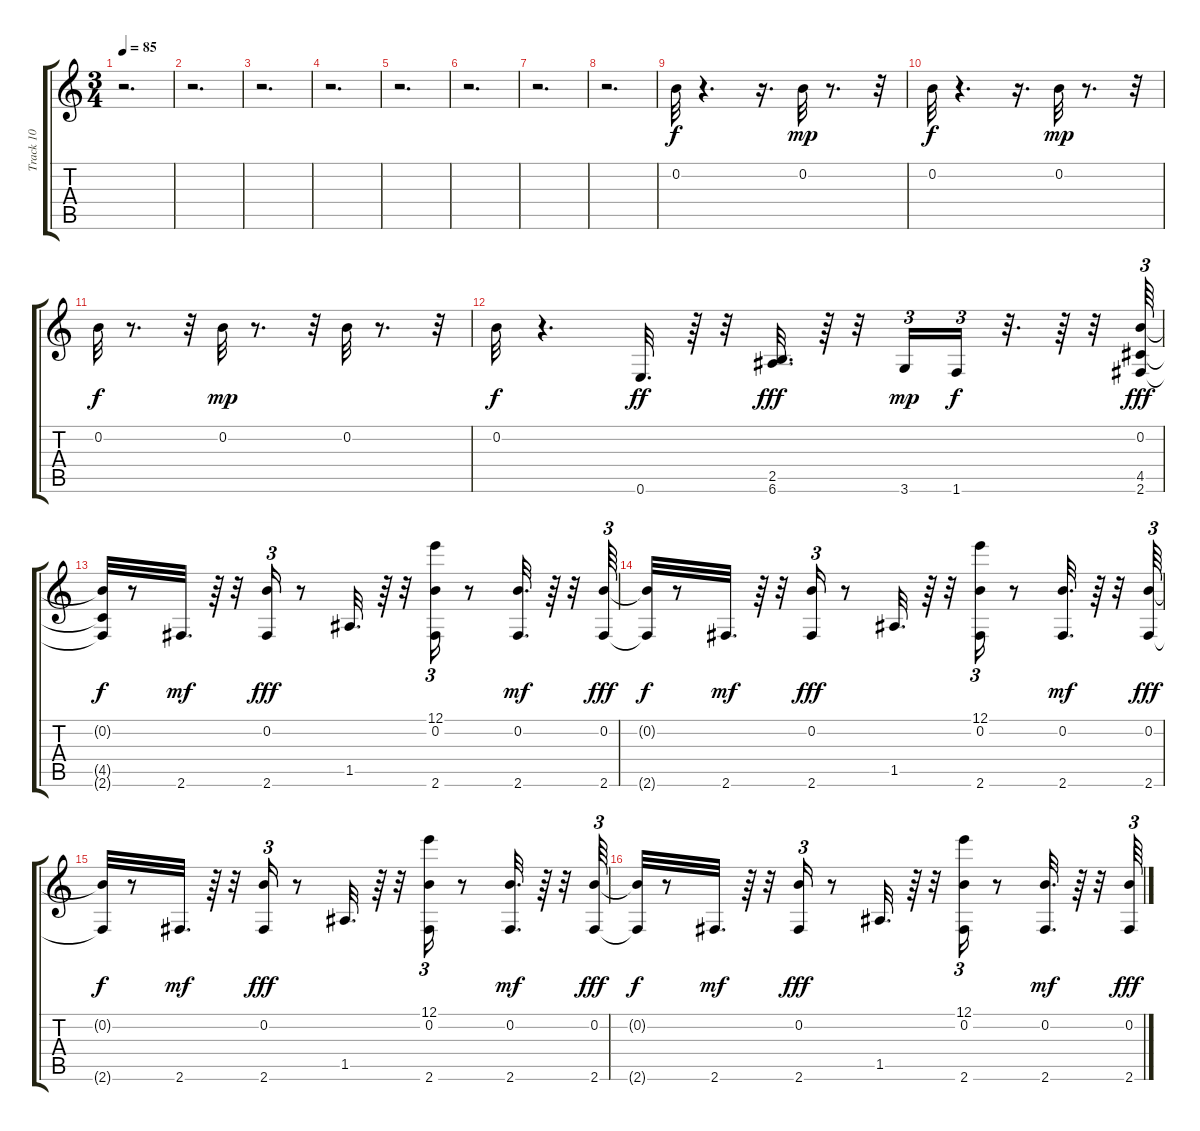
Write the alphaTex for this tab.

\track ("Track 10" "Track 10") {instrument acousticguitarsteel}
\staff {score tabs}
\tuning (E4 B3 G3 D3 A2 E2) {hide}
\ts (3 4)
\tempo 85
\clef g2
\ks c
r.2{d dy f} |
r.2{d} |
r.2{d} |
r.2{d} |
r.2{d} |
r.2{d} |
r.2{d} |
r.2{d} |
0.2.32 r.4{d} r.16{d} 0.2.32{dy mp} r.8{d} r.32 |
0.2.32{dy f} r.4{d} r.16{d} 0.2.32{dy mp} r.8{d} r.32 |
0.2.32{dy f} r.8{d} r.32 0.2.32{dy mp} r.8{d} r.32 0.2.32 r.8{d} r.32 |
0.2.32{dy f} r.4{d} 0.6.32{d dy ff} r.64 r.32 (2.5 6.6).32{d dy fff} r.64 r.32 3.6.16{tu (3 2) dy mp} 1.6.16{tu (3 2) dy f} r.32{d} r.64 r.32 (0.2 4.5 2.6).64{tu (3 2) dy fff} |
(0.2{t} 4.5{t} 2.6{t}).32{dy f} r.8 2.6.32{d dy mf} r.64 r.32 (0.2 2.6).16{tu (3 2) dy fff} r.8 1.5.32{d} r.64 r.32 (12.1 0.2 2.6).16{tu (3 2)} r.8 (0.2 2.6).32{d dy mf} r.64 r.32 (0.2 2.6).64{tu (3 2) dy fff} |
(0.2{t} 2.6{t}).32{dy f} r.8 2.6.32{d dy mf} r.64 r.32 (0.2 2.6).16{tu (3 2) dy fff} r.8 1.5.32{d} r.64 r.32 (12.1 0.2 2.6).16{tu (3 2)} r.8 (0.2 2.6).32{d dy mf} r.64 r.32 (0.2 2.6).64{tu (3 2) dy fff} |
(0.2{t} 2.6{t}).32{dy f} r.8 2.6.32{d dy mf} r.64 r.32 (0.2 2.6).16{tu (3 2) dy fff} r.8 1.5.32{d} r.64 r.32 (12.1 0.2 2.6).16{tu (3 2)} r.8 (0.2 2.6).32{d dy mf} r.64 r.32 (0.2 2.6).64{tu (3 2) dy fff} |
(0.2{t} 2.6{t}).32{dy f} r.8 2.6.32{d dy mf} r.64 r.32 (0.2 2.6).16{tu (3 2) dy fff} r.8 1.5.32{d} r.64 r.32 (12.1 0.2 2.6).16{tu (3 2)} r.8 (0.2 2.6).32{d dy mf} r.64 r.32 (0.2 2.6).64{tu (3 2) dy fff}
